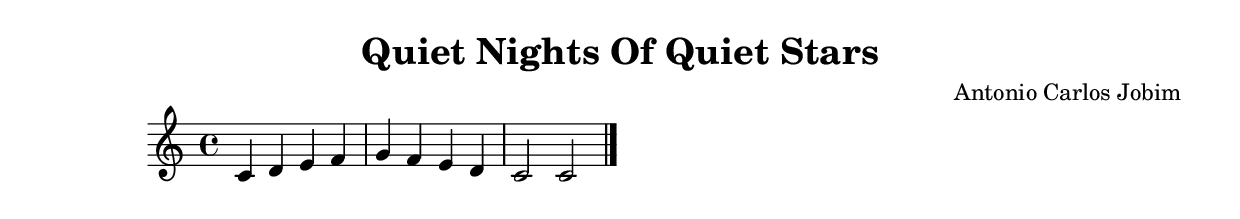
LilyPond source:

\version "2.24.4"

\header {
  title = "Quiet Nights Of Quiet Stars"
  composer = "Antonio Carlos Jobim"
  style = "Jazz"
}

\score {
  \new Staff {
    \clef treble
    \time 4/4
    \key c \major
    
    % Simple chord progression placeholder
    c'4 d' e' f' |
    g' f' e' d' |
    c'2 c'2 |
    \bar "|."
  }
  \layout {}
  \midi {
    \tempo 4 = 120
  }
}